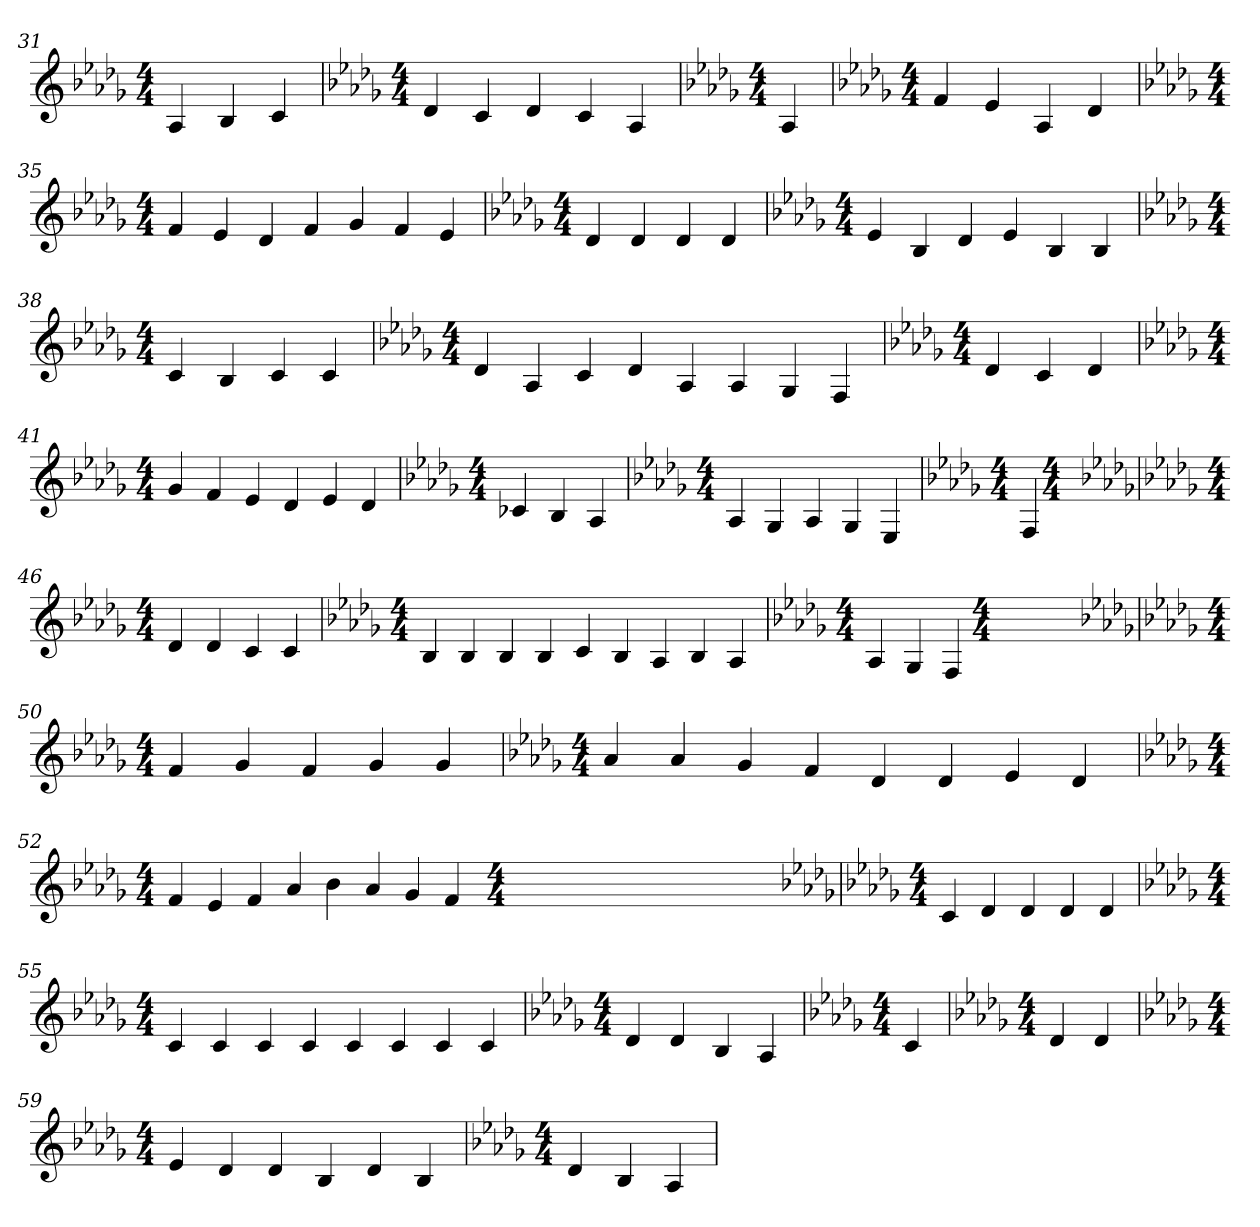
**kern
*part1
*staff1
*k[b-e-a-d-g-]
*D-:
*M4/4
=31
4A-
4B-
4c
=32
*k[b-e-a-d-g-]
*D-:
*M4/4
4d-
4c
4d-
4c
4A-
=33
*k[b-e-a-d-g-]
*D-:
*M4/4
4A-
=34
*k[b-e-a-d-g-]
*D-:
*M4/4
4f
4e-
4A-
4d-
=35
*k[b-e-a-d-g-]
*D-:
*M4/4
4f
4e-
4d-
4f
4g-
4f
4e-
=36
*k[b-e-a-d-g-]
*D-:
*M4/4
4d-
4d-
4d-
4d-
=37
*k[b-e-a-d-g-]
*D-:
*M4/4
4e-
4B-
4d-
4e-
4B-
4B-
=38
*k[b-e-a-d-g-]
*D-:
*M4/4
4c
4B-
4c
4c
=39
*k[b-e-a-d-g-]
*D-:
*M4/4
4d-
4A-
4c
4d-
4A-
4A-
4G-
4F
=40
*k[b-e-a-d-g-]
*D-:
*M4/4
4d-
4c
4d-
=41
*k[b-e-a-d-g-]
*D-:
*M4/4
4g-
4f
4e-
4d-
4e-
4d-
=42
*k[b-e-a-d-g-]
*D-:
*M4/4
4c-X
4B-
4A-
=43
*k[b-e-a-d-g-]
*D-:
*M4/4
4A-
4G-
4A-
4G-
4E-
=44
*k[b-e-a-d-g-]
*D-:
*M4/4
4F
*k[b-e-a-d-g-]
*D-:
*M4/4
=46
*k[b-e-a-d-g-]
*D-:
*M4/4
4d-
4d-
4c
4c
=47
*k[b-e-a-d-g-]
*D-:
*M4/4
4B-
4B-
4B-
4B-
4c
4B-
4A-
4B-
4A-
=48
*k[b-e-a-d-g-]
*D-:
*M4/4
4A-
4G-
4F
*k[b-e-a-d-g-]
*D-:
*M4/4
=50
*k[b-e-a-d-g-]
*D-:
*M4/4
4f
4g-
4f
4g-
4g-
=51
*k[b-e-a-d-g-]
*D-:
*M4/4
4a-
4a-
4g-
4f
4d-
4d-
4e-
4d-
=52
*k[b-e-a-d-g-]
*D-:
*M4/4
4f
4e-
4f
4a-
4b-
4a-
4g-
4f
*k[b-e-a-d-g-]
*D-:
*M4/4
=54
*k[b-e-a-d-g-]
*D-:
*M4/4
4c
4d-
4d-
4d-
4d-
=55
*k[b-e-a-d-g-]
*D-:
*M4/4
4c
4c
4c
4c
4c
4c
4c
4c
=56
*k[b-e-a-d-g-]
*D-:
*M4/4
4d-
4d-
4B-
4A-
=57
*k[b-e-a-d-g-]
*D-:
*M4/4
4c
=58
*k[b-e-a-d-g-]
*D-:
*M4/4
4d-
4d-
=59
*k[b-e-a-d-g-]
*D-:
*M4/4
4e-
4d-
4d-
4B-
4d-
4B-
=60
*k[b-e-a-d-g-]
*D-:
*M4/4
4d-
4B-
4A-
=
*-
